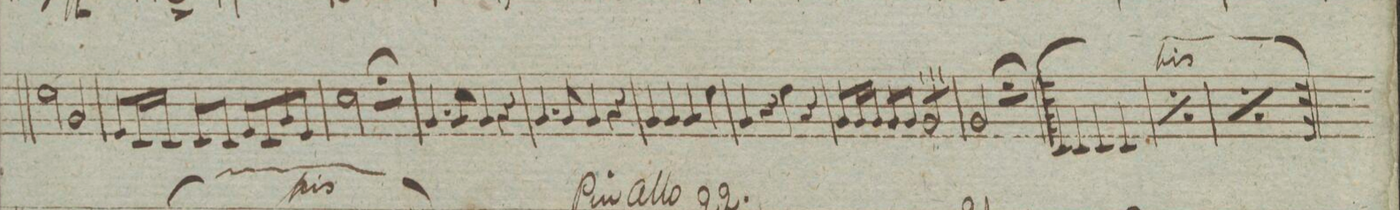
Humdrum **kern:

**kern	**dynam
*I"Corno 2do in C:	*
*clefG2	*
*k[]	*
*met(c|)	*
*M2/2	*
2cc\	.
2g/	.
=115	=115
8e/L	.
16c/L	.
16c/JJ	.
8c/L	.
8c/J	.
8e/L	.
8c/	.
8g/	.
8e/J	.
=116	=116
2cc\	.
2r;	.
=117	=117
4.g/	.
8g/	.
4g/	.
4r	.
=118	=118
4.g/	.
8g/	.
4g/	.
4r	.
=119	=119
4g/	.
4g/	.
4g/	.
4cc\	.
=120	=120
4g/	.
4r	.
4dd\	.
4r	.
=121	=121
8g/L	.
16g/L	.
16g/JJ	.
8g/L	.
8g/J	.
*tremolo	*
8g/L	.
8g/	.
8g/	.
8g/J	.
*Xtremolo	*
=122	=122
2g/	.
2r;	.
=123	=123
4c/	.
4c/	.
4c/	.
4c/	.
=124	=124
*rep	*
4c/	.
4c/	.
4c/	.
4c/	.
*Xrep	*
=125	=125
*rep	*
4c/	.
4c/	.
4c/	.
4c/	.
*Xrep	*
=126	=126
4c/yy	.
4c/yy	.
4c/yy	.
4c/yy	.
=127	=127
*rep	*
4c/yy	.
4c/yy	.
4c/yy	.
4c/yy	.
=128	=128
*rep	*
4c/yy	.
4c/yy	.
4c/yy	.
4c/yy	.
=129	=129
*-	*-
